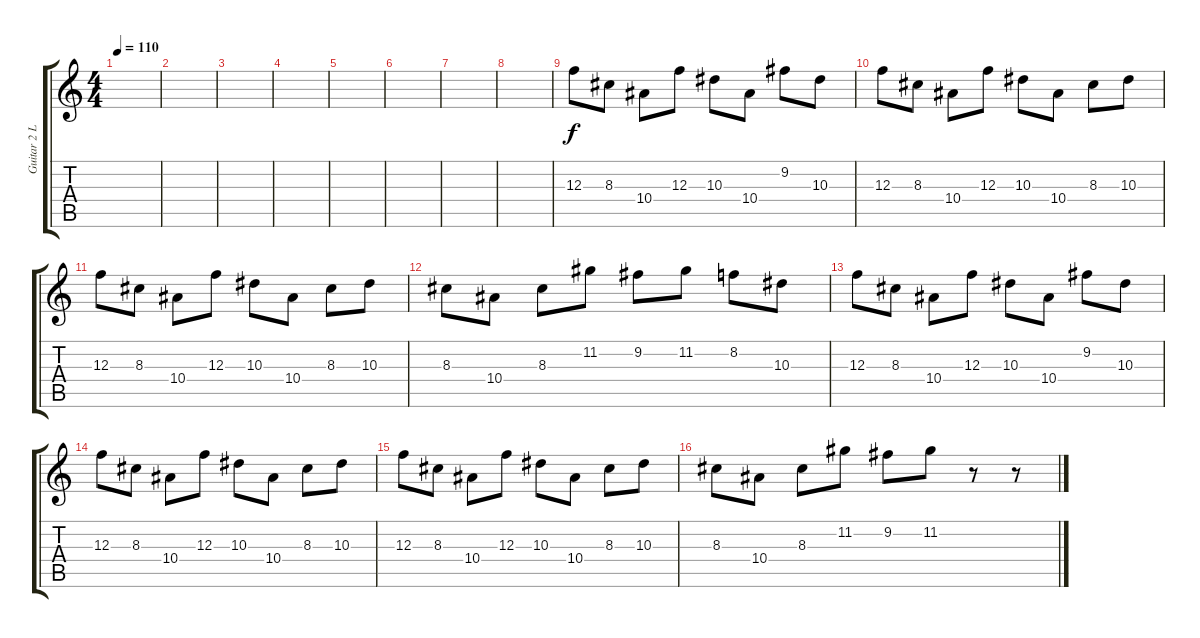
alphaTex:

\track ("Guitar 2 Lead" "Guitar 2 L") {instrument distortionguitar}
\staff {score tabs}
\tuning (D4 A3 F3 C3 G2 D2) {hide}
\ts (4 4)
\tempo 110
\clef g2
\ks c
|
|
|
|
|
|
|
|
12.3.8 8.3.8 10.4.8 12.3.8 10.3.8 10.4.8 9.2.8 10.3.8 |
12.3.8 8.3.8 10.4.8 12.3.8 10.3.8 10.4.8 8.3.8 10.3.8 |
12.3.8 8.3.8 10.4.8 12.3.8 10.3.8 10.4.8 8.3.8 10.3.8 |
8.3.8 10.4.8 8.3.8 11.2.8 9.2.8 11.2.8 8.2.8 10.3.8 |
12.3.8 8.3.8 10.4.8 12.3.8 10.3.8 10.4.8 9.2.8 10.3.8 |
12.3.8 8.3.8 10.4.8 12.3.8 10.3.8 10.4.8 8.3.8 10.3.8 |
12.3.8 8.3.8 10.4.8 12.3.8 10.3.8 10.4.8 8.3.8 10.3.8 |
8.3.8 10.4.8 8.3.8 11.2.8 9.2.8 11.2.8 r.8 r.8
